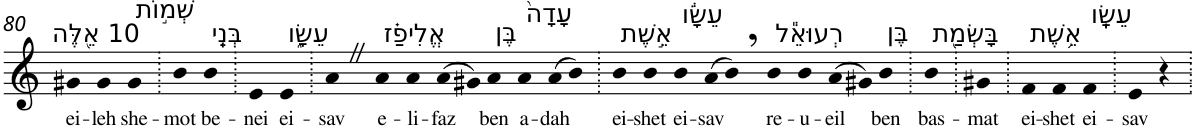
**kern	**text
*part1	*part1
*staff1	*staff1
*I"Piano	*
*I'Pno	*
!!LO:PB:g=z
*clefG2	*
*k[]	*
=80	=80
!LO:TX:a:t=10 אֵ֖לֶּה	!
!	!LO:LY:b
4g#X	ei-
!	!LO:LY:b
4g#	-leh
!LO:TX:a:t=שְׁמ֣וֹת	!
!	!LO:LY:b
4g#	she-
=81.	=81.
!	!LO:LY:b
4b	-mot
!LO:TX:a:t=בְּנֵֽי	!
!	!LO:LY:b
4b	be-
=82.	=82.
!	!LO:LY:b
4e	-nei
!LO:TX:a:t=עֵשָׂ֑ו	!
!	!LO:LY:b
4e	ei-
=83.	=83.
!	!LO:LY:b
4aZ	-sav
!LO:TX:a:t=אֱלִיפַ֗ז	!
!	!LO:LY:b
4a	e-
!	!LO:LY:b
4a	-li-
!	!LO:LY:b
(>8a	-faz
8g#X)	.
!LO:TX:a:t=בֶּן	!
!	!LO:LY:b
4a	ben
!LO:TX:a:t=עָדָה֙	!
!	!LO:LY:b
4a	a-
!	!LO:LY:b
(>8a	-dah
8b)	.
=84.	=84.
!LO:TX:a:t=אֵ֣שֶׁת	!
!	!LO:LY:b
4b	ei-
!	!LO:LY:b
4b	-shet
!LO:TX:a:t=עֵשָׂ֔ו	!
!	!LO:LY:b
4b	ei-
!	!LO:LY:b
(>8a	-sav
8b,)	.
!LO:TX:a:t=רְעוּאֵ֕ל	!
!	!LO:LY:b
4b	re-
!	!LO:LY:b
4b	-u-
!	!LO:LY:b
(>8a	-eil
8g#X)	.
!LO:TX:a:t=בֶּן	!
!	!LO:LY:b
4b	ben
=85.	=85.
!LO:TX:a:t=בָּשְׂמַ֖ת	!
!	!LO:LY:b
4b	bas-
=86.	=86.
!	!LO:LY:b
4g#X	-mat
=87.	=87.
!LO:TX:a:t=אֵ֥שֶׁת	!
!	!LO:LY:b
4f	ei-
!	!LO:LY:b
4f	-shet
!LO:TX:a:t=עֵשָֽׂו	!
!	!LO:LY:b
4f	ei-
=88.	=88.
!	!LO:LY:b
4e	-sav
4r	.
=.	=.
*-	*-
